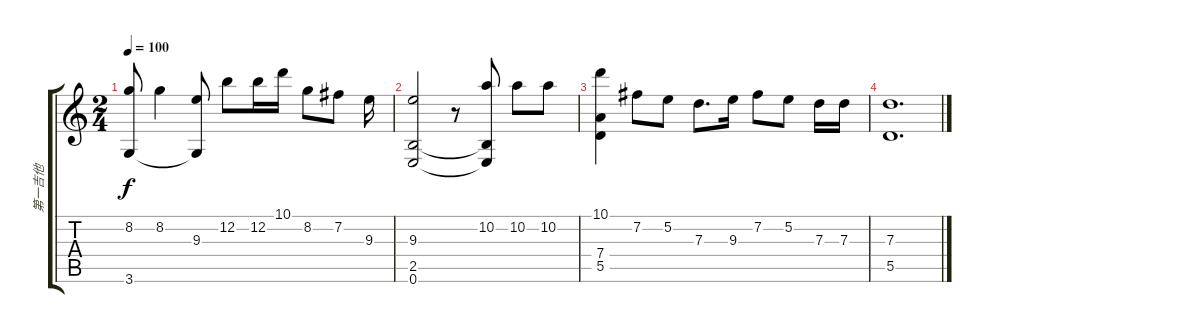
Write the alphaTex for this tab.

\track ("第一吉他" "第一吉他") {instrument electricguitarjazz}
\staff {score tabs}
\tuning (E4 B3 G3 D3 A2 E2) {hide}
\ts (2 4)
\tempo 100
\clef g2
\ks c
(8.2 3.6).8{dy f} 8.2.4 (9.3 3.6{t}).8 12.2.8 12.2.16 10.1.16 8.2.8 7.2.8 9.3.16 |
(9.3 2.5 0.6).2 r.8 (10.2 2.5{t} 0.6{t}).8 10.2.8 10.2.8 |
(10.1 7.4 5.5).4 7.2.8 5.2.8 7.3.8{d} 9.3.16 7.2.8 5.2.8 7.3.16 7.3.16 |
(7.3 5.5).1{d}
